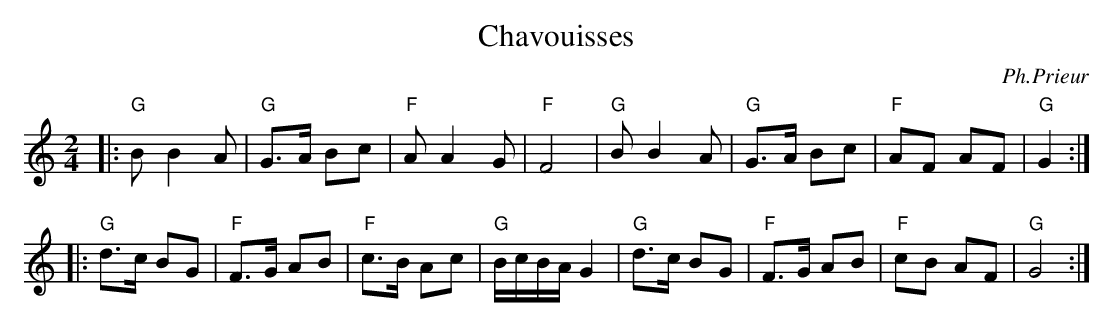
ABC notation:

X:1
T: Chavouisses
C: Ph.Prieur
M: 2/4
L: 1/16
K: Gmix
|: "G"B2 B4 A2 | "G"G3A B2c2 | "F"A2 A4  G2 | "F"F8 \
|  "G"B2 B4 A2 | "G"G3A B2c2 | "F"A2F2 A2F2 | "G"G4 :|
|: "G"d3c B2G2 | "F"F3G A2B2 | "F"c3B  A2c2 | "G"BcBA G4 \
|  "G"d3c B2G2 | "F"F3G A2B2 | "F"c2B2 A2F2 | "G"G8 :|
